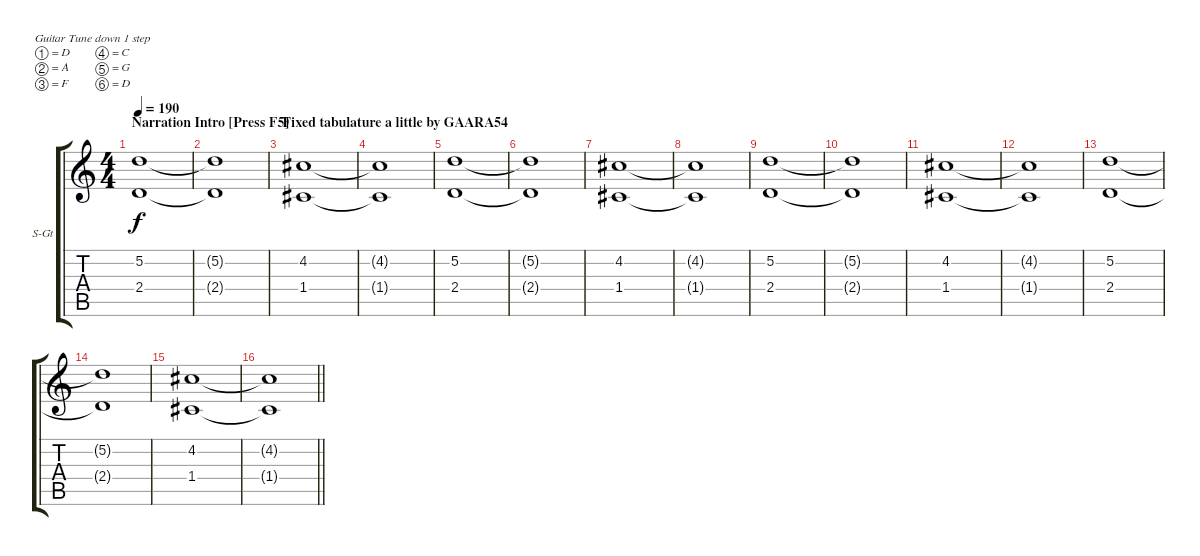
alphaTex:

\bracketExtendMode groupsimilarinstruments
\firstSystemTrackNameOrientation horizontal
\otherSystemsTrackNameOrientation horizontal
\track ("Keyboard" "S-Gt") {instrument choiraahs}
\staff {score tabs}
\tuning (D4 A3 F3 C3 G2 D2)
\displaytranspose 12
\ts (4 4)
\beaming (8 2 2 2 2)
\section ("" "Narration Intro [Press F5]")
\tempo 190
\clef g2
\ks c
(5.2 2.4).1{dy f instrument choiraahs} |
(5.2{t} 2.4{t}).1 |
\section ("" "Fixed tabulature a little by GAARA54")
(4.2 1.4).1 |
(4.2{t} 1.4{t}).1 |
(5.2 2.4).1 |
(5.2{t} 2.4{t}).1 |
(4.2 1.4).1 |
(4.2{t} 1.4{t}).1 |
(5.2 2.4).1 |
(5.2{t} 2.4{t}).1 |
(4.2 1.4).1 |
(4.2{t} 1.4{t}).1 |
(5.2 2.4).1 |
(5.2{t} 2.4{t}).1 |
(4.2 1.4).1 |
\barLineRight lightlight
(4.2{t} 1.4{t}).1
